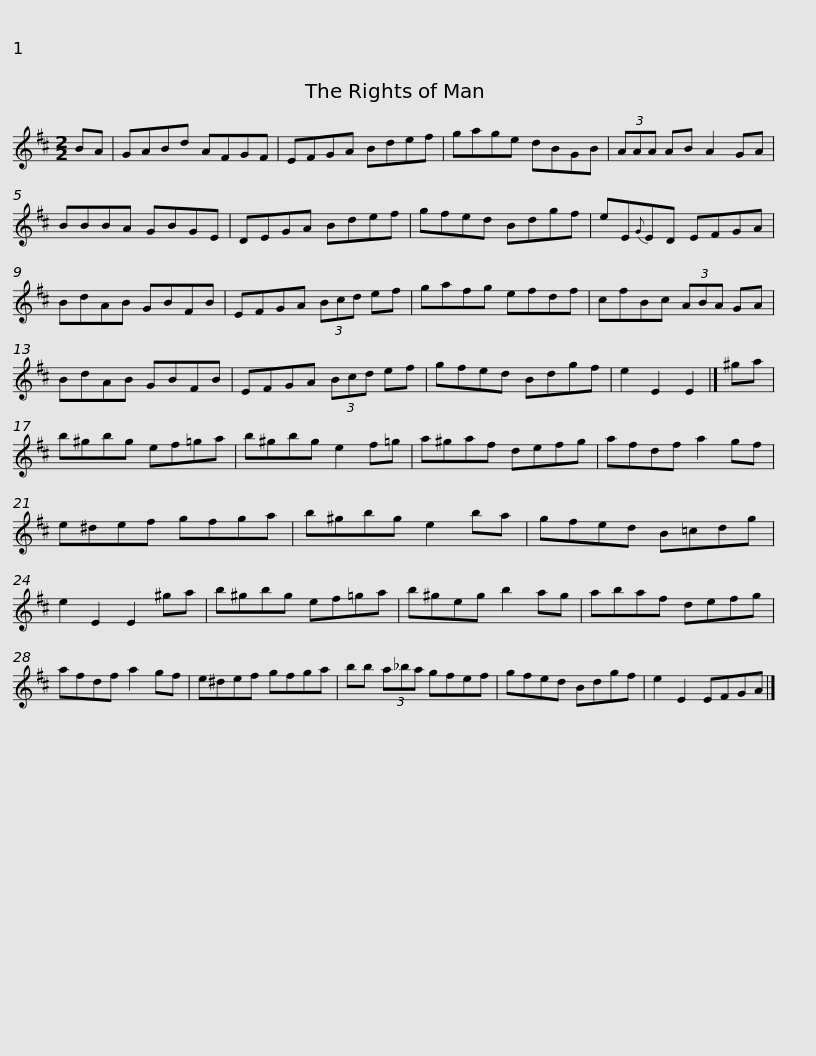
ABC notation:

X:1
L:1/8
M:2/2
I:linebreak $
K:D
V:1 treble
V:1
 BA | GABd AFGF | EFGA Bdef | gage dBGB | (3AAA AB A2 GA | %5
 BBBA GBGE |$ DEGA Bdef | gfed Bdgf | eE{G}ED EFGA | BdAB GBFB | %10
 EFGA (3Bcd ef |$ gafg efdf | cfBc (3ABA GA | BdAB GBFB | EFGA (3Bcd ef | %15
 gfed Bdgf | e2 E2 E2 |]$ ^ga | b^gbg ef=ga | b^gbg e2 f=g | %20
 a^gaf defg | afdf a2 gf |$ e^def gfga | b^gbg e2 ba | gfed B=cdg | %25
 e2 E2 E2 ^ga | b^gbg ef=ga |$ b^geg b2 ag | abaf defg | afdf a2 gf | %30
 e^def gfga | bb (3a_ba gfef |$ gfed Bdgf | e2 E2 EFGA |] %34
